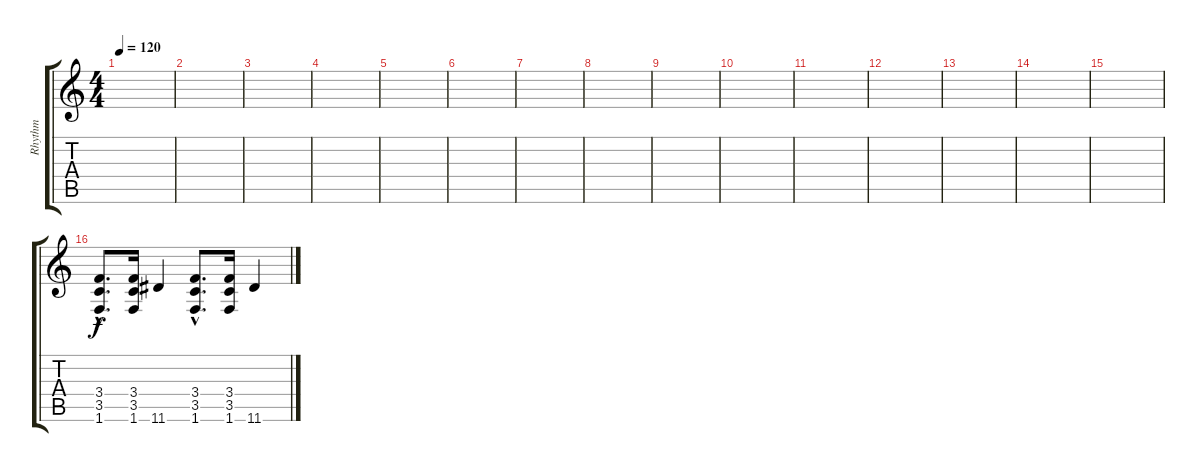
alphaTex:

\track ("Rhythm" "Rhythm") {instrument distortionguitar}
\staff {score tabs}
\tuning (E4 B3 G3 D3 A2 E2) {hide}
\ts (4 4)
\tempo 120
\clef g2
\ks c
|
|
|
|
|
|
|
|
|
|
|
|
|
|
|
(3.4{hac} 3.5{hac} 1.6{hac}).8{d} (3.4 3.5 1.6).16 11.6.4 (3.4{hac} 3.5{hac} 1.6{hac}).8{d} (3.4 3.5 1.6).16 11.6.4
